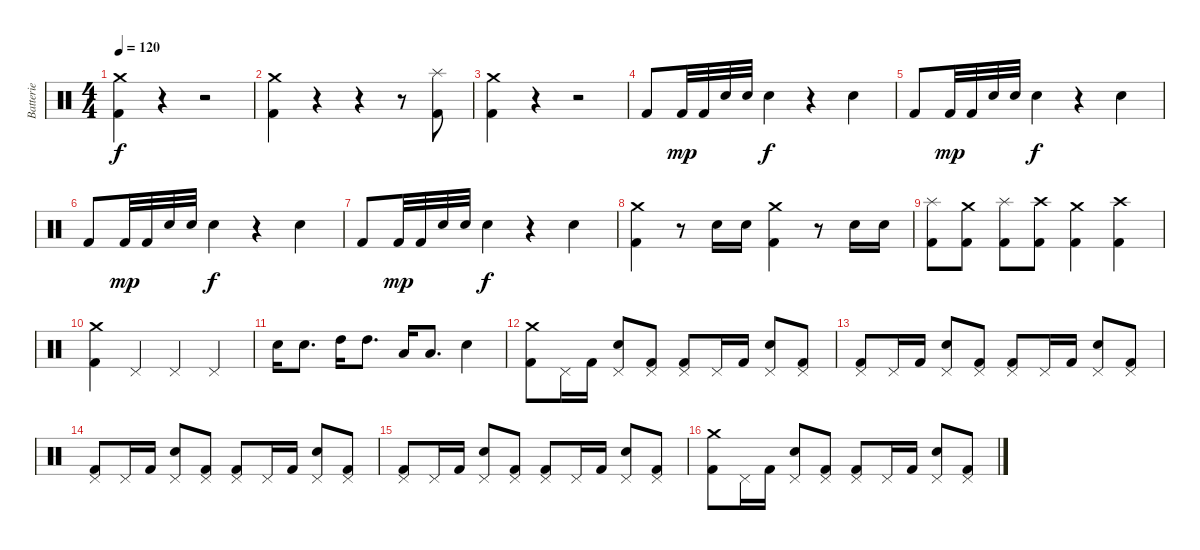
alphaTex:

\track ("Batterie" "Batterie") {instrument percussion}
\staff {score}
\articulation defaults
\ts (4 4)
\tempo 120
\clef neutral
\ks c
("Crash medium (hit)" "Kick (hit) 2").4{dy f} r.4 r.2 |
("Crash medium (hit)" "Kick (hit) 2").4 r.4 r.4 r.8 ("Splash (hit)" "Kick (hit) 2").8 |
("Crash medium (hit)" "Kick (hit) 2").4 r.4 r.2 |
"Kick (hit) 2".8 "Kick (hit) 2".32{dy mp} "Kick (hit) 2".32 "Snare (hit) 2".32 "Snare (hit) 2".32 "Snare (hit) 2".4{dy f} r.4 "Snare (hit) 2".4 |
"Kick (hit) 2".8 "Kick (hit) 2".32{dy mp} "Kick (hit) 2".32 "Snare (hit) 2".32 "Snare (hit) 2".32 "Snare (hit) 2".4{dy f} r.4 "Snare (hit) 2".4 |
"Kick (hit) 2".8 "Kick (hit) 2".32{dy mp} "Kick (hit) 2".32 "Snare (hit) 2".32 "Snare (hit) 2".32 "Snare (hit) 2".4{dy f} r.4 "Snare (hit) 2".4 |
"Kick (hit) 2".8 "Kick (hit) 2".32{dy mp} "Kick (hit) 2".32 "Snare (hit) 2".32 "Snare (hit) 2".32 "Snare (hit) 2".4{dy f} r.4 "Snare (hit) 2".4 |
("Crash medium (hit)" "Kick (hit) 2").4 r.8 "Snare (hit) 2".16 "Snare (hit) 2".16 ("Crash medium (hit)" "Kick (hit) 2").4 r.8 "Snare (hit) 2".16 "Snare (hit) 2".16 |
("Splash (hit)" "Kick (hit) 2").8 ("Crash medium (hit)" "Kick (hit) 2").8 ("Splash (hit)" "Kick (hit) 2").8 ("Crash high (hit)" "Kick (hit) 2").8 ("Crash medium (hit)" "Kick (hit) 2").4 ("Crash high (hit)" "Kick (hit) 2").4 |
("Crash medium (hit)" "Kick (hit) 2").4 "Pedal Hi-Hat (hit)".4 "Pedal Hi-Hat (hit)".4 "Pedal Hi-Hat (hit)".4 |
"Snare (hit) 2".16 "Snare (hit) 2".8{d} "High Tom (hit)".16 "High Tom (hit)".8{d} "Low Tom (hit)".16 "Low Tom (hit)".8{d} "Snare (hit) 2".4 |
("Crash medium (hit)" "Kick (hit) 2").8 "Pedal Hi-Hat (hit)".16 "Kick (hit) 2".16 ("Pedal Hi-Hat (hit)" "Snare (hit) 2").8 ("Pedal Hi-Hat (hit)" "Kick (hit) 2").8 ("Pedal Hi-Hat (hit)" "Kick (hit) 2").8 "Pedal Hi-Hat (hit)".16 "Kick (hit) 2".16 ("Pedal Hi-Hat (hit)" "Snare (hit) 2").8 ("Pedal Hi-Hat (hit)" "Kick (hit) 2").8 |
("Pedal Hi-Hat (hit)" "Kick (hit) 2").8 "Pedal Hi-Hat (hit)".16 "Kick (hit) 2".16 ("Pedal Hi-Hat (hit)" "Snare (hit) 2").8 ("Pedal Hi-Hat (hit)" "Kick (hit) 2").8 ("Pedal Hi-Hat (hit)" "Kick (hit) 2").8 "Pedal Hi-Hat (hit)".16 "Kick (hit) 2".16 ("Pedal Hi-Hat (hit)" "Snare (hit) 2").8 ("Pedal Hi-Hat (hit)" "Kick (hit) 2").8 |
("Pedal Hi-Hat (hit)" "Kick (hit) 2").8 "Pedal Hi-Hat (hit)".16 "Kick (hit) 2".16 ("Pedal Hi-Hat (hit)" "Snare (hit) 2").8 ("Pedal Hi-Hat (hit)" "Kick (hit) 2").8 ("Pedal Hi-Hat (hit)" "Kick (hit) 2").8 "Pedal Hi-Hat (hit)".16 "Kick (hit) 2".16 ("Pedal Hi-Hat (hit)" "Snare (hit) 2").8 ("Pedal Hi-Hat (hit)" "Kick (hit) 2").8 |
("Pedal Hi-Hat (hit)" "Kick (hit) 2").8 "Pedal Hi-Hat (hit)".16 "Kick (hit) 2".16 ("Pedal Hi-Hat (hit)" "Snare (hit) 2").8 ("Pedal Hi-Hat (hit)" "Kick (hit) 2").8 ("Pedal Hi-Hat (hit)" "Kick (hit) 2").8 "Pedal Hi-Hat (hit)".16 "Kick (hit) 2".16 ("Pedal Hi-Hat (hit)" "Snare (hit) 2").8 ("Pedal Hi-Hat (hit)" "Kick (hit) 2").8 |
("Crash medium (hit)" "Kick (hit) 2").8 "Pedal Hi-Hat (hit)".16 "Kick (hit) 2".16 ("Pedal Hi-Hat (hit)" "Snare (hit) 2").8 ("Pedal Hi-Hat (hit)" "Kick (hit) 2").8 ("Pedal Hi-Hat (hit)" "Kick (hit) 2").8 "Pedal Hi-Hat (hit)".16 "Kick (hit) 2".16 ("Pedal Hi-Hat (hit)" "Snare (hit) 2").8 ("Pedal Hi-Hat (hit)" "Kick (hit) 2").8
